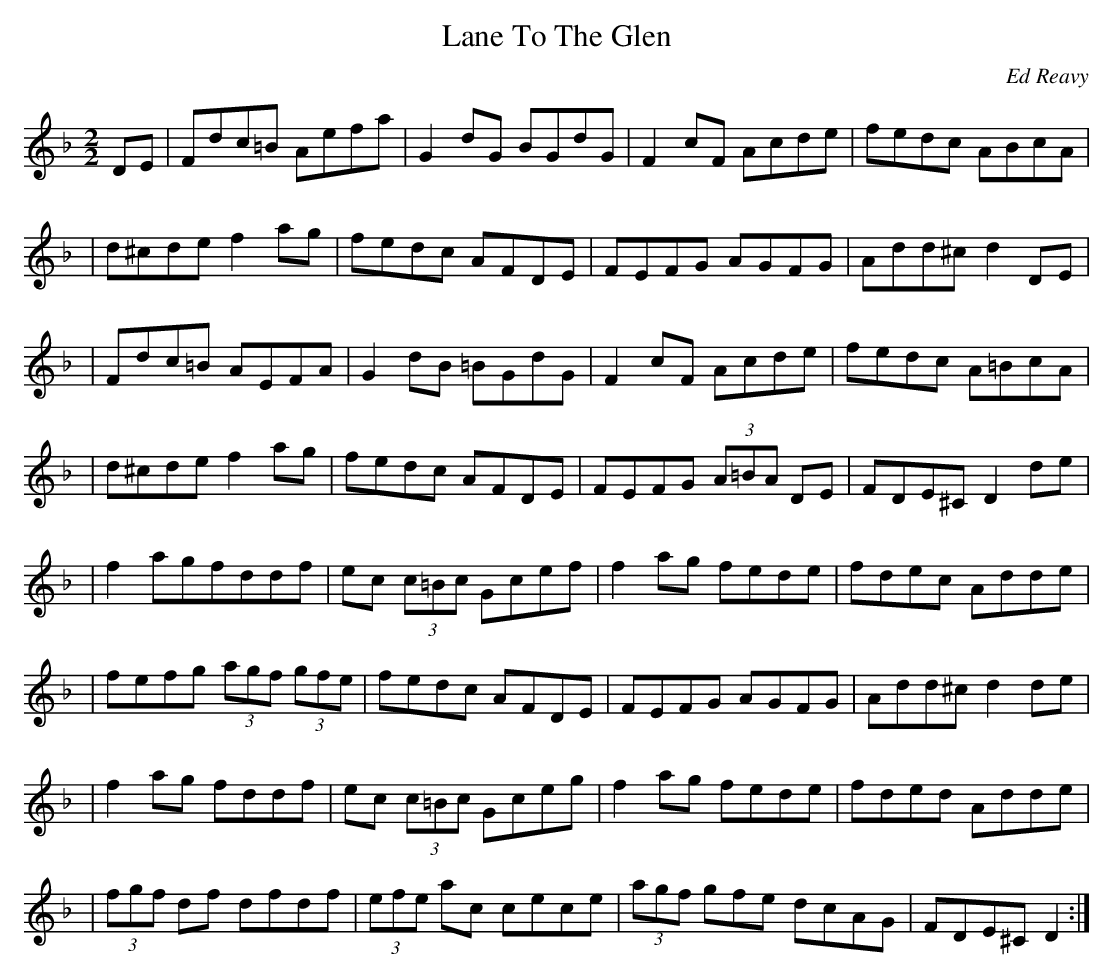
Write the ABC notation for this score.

X:1
T:Lane To The Glen
M:2/2
L:1/8
C:Ed Reavy
K:F
DE \
| Fdc=B Aefa | G2 dG BGdG | F2 cF Acde | fedc ABcA |
| d^cde f2 ag | fedc AFDE | FEFG AGFG | Add^c d2 DE |
| Fdc=B AEFA | G2dB =BGdG | F2 cF Acde | fedc A=BcA |
| d^cde f2 ag | fedc AFDE | FEFG (3A=BA DE | FDE^C D2 de |
| f2 agfddf | ec (3c=Bc Gcef | f2 ag fede | fdec Adde |
| fefg (3agf (3gfe | fedc AFDE | FEFG AGFG | Add^c d2 de |
| f2 ag fddf | ec (3c=Bc Gceg | f2 ag fede | fded Adde |
| (3fgf df dfdf | (3efe ac cece | (3agf gfe dcAG | FDE^C D2 :|
